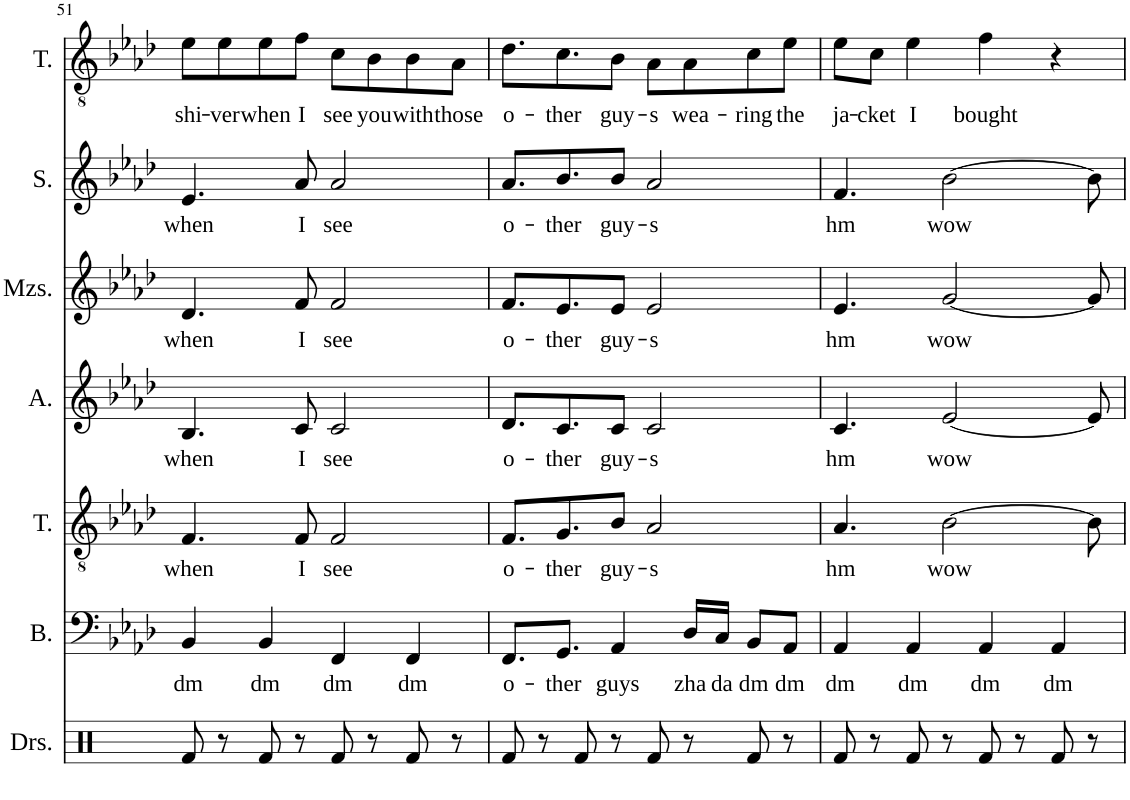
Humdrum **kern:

**kern	**kern	**text	**kern	**text	**kern	**text	**kern	**text	**kern	**text	**kern	**text
*part7	*part6	*part6	*part5	*part5	*part4	*part4	*part3	*part3	*part2	*part2	*part1	*part1
*staff7	*staff6	*staff6	*staff5	*staff5	*staff4	*staff4	*staff3	*staff3	*staff2	*staff2	*staff1	*staff1
*I"Drumset	*I"Bass	*	*I"Tenor	*	*I"Alto	*	*I"Mezzosoprano	*	*I"Soprano	*	*I"Tenor	*
*I'Drs.	*I'B.	*	*I'T.	*	*I'A.	*	*I'Mzs.	*	*I'S.	*	*I'T.	*
!!LO:PB:g=z
*clefX	*clefF4	*	*clefGv2	*	*clefG2	*	*clefG2	*	*clefG2	*	*clefGv2	*
*k[]	*k[b-e-a-d-]	*	*k[b-e-a-d-]	*	*k[b-e-a-d-]	*	*k[b-e-a-d-]	*	*k[b-e-a-d-]	*	*k[b-e-a-d-]	*
*M4/4	*M4/4	*	*M4/4	*	*M4/4	*	*M4/4	*	*M4/4	*	*M4/4	*
=51	=51	=51	=51	=51	=51	=51	=51	=51	=51	=51	=51	=51
!	!	!LO:LY:b	!	!LO:LY:b	!	!LO:LY:b	!	!LO:LY:b	!	!LO:LY:b	!	!LO:LY:b
8Rf/	4BB-/	dm	4.F/	when	4.B-/	when	4.d-/	when	4.e-/	when	8e-\L	shi-
!	!	!	!	!	!	!	!	!	!	!	!	!LO:LY:b
8r	.	.	.	.	.	.	.	.	.	.	8e-\	-ver
!	!	!LO:LY:b	!	!	!	!	!	!	!	!	!	!LO:LY:b
8Rf/	4BB-/	dm	.	.	.	.	.	.	.	.	8e-\	when
!	!	!	!	!LO:LY:b	!	!LO:LY:b	!	!LO:LY:b	!	!LO:LY:b	!	!LO:LY:b
8r	.	.	8F/	I	8c/	I	8f/	I	8a-/	I	8f\J	I
!	!	!LO:LY:b	!	!LO:LY:b	!	!LO:LY:b	!	!LO:LY:b	!	!LO:LY:b	!	!LO:LY:b
8Rf/	4FF/	dm	2F/	see	2c/	see	2f/	see	2a-/	see	8c\L	see
!	!	!	!	!	!	!	!	!	!	!	!	!LO:LY:b
8r	.	.	.	.	.	.	.	.	.	.	8B-\	you
!	!	!LO:LY:b	!	!	!	!	!	!	!	!	!	!LO:LY:b
8Rf/	4FF/	dm	.	.	.	.	.	.	.	.	8B-\	with
!	!	!	!	!	!	!	!	!	!	!	!	!LO:LY:b
8r	.	.	.	.	.	.	.	.	.	.	8A-\J	those
=52	=52	=52	=52	=52	=52	=52	=52	=52	=52	=52	=52	=52
!	!	!LO:LY:b	!	!LO:LY:b	!	!LO:LY:b	!	!LO:LY:b	!	!LO:LY:b	!	!LO:LY:b
8Rf/	8.FF/L	o-	8.F/L	o-	8.d-/L	o-	8.f/L	o-	8.a-/L	o-	8.d-\L	o-
8r	.	.	.	.	.	.	.	.	.	.	.	.
!	!	!LO:LY:b	!	!LO:LY:b	!	!LO:LY:b	!	!LO:LY:b	!	!LO:LY:b	!	!LO:LY:b
.	8.GG/J	-ther	8.G/	-ther	8.c/	-ther	8.e-/	-ther	8.b-/	-ther	8.c\	-ther
8Rf/	.	.	.	.	.	.	.	.	.	.	.	.
!	!	!LO:LY:b	!	!LO:LY:b	!	!LO:LY:b	!	!LO:LY:b	!	!LO:LY:b	!	!LO:LY:b
8r	4AA-/	guys	8B-/J	guy-	8c/J	guy-	8e-/J	guy-	8b-/J	guy-	8B-\J	guy-
!	!	!	!	!LO:LY:b	!	!LO:LY:b	!	!LO:LY:b	!	!LO:LY:b	!	!LO:LY:b
8Rf/	.	.	2A-/	-s	2c/	-s	2e-/	-s	2a-/	-s	8A-\L	-s
!	!	!LO:LY:b	!	!	!	!	!	!	!	!	!	!LO:LY:b
8r	16D-/LL	zha	.	.	.	.	.	.	.	.	8A-\	wea-
!	!	!LO:LY:b	!	!	!	!	!	!	!	!	!	!
.	16C/JJ	da	.	.	.	.	.	.	.	.	.	.
!	!	!LO:LY:b	!	!	!	!	!	!	!	!	!	!LO:LY:b
8Rf/	8BB-/L	dm	.	.	.	.	.	.	.	.	8c\	-ring
!	!	!LO:LY:b	!	!	!	!	!	!	!	!	!	!LO:LY:b
8r	8AA-/J	dm	.	.	.	.	.	.	.	.	8e-\J	the
=53	=53	=53	=53	=53	=53	=53	=53	=53	=53	=53	=53	=53
!	!	!LO:LY:b	!	!LO:LY:b	!	!LO:LY:b	!	!LO:LY:b	!	!LO:LY:b	!	!LO:LY:b
8Rf/	4AA-/	dm	4.A-/	hm	4.c/	hm	4.e-/	hm	4.f/	hm	8e-\L	ja-
!	!	!	!	!	!	!	!	!	!	!	!	!LO:LY:b
8r	.	.	.	.	.	.	.	.	.	.	8c\J	-cket
!	!	!LO:LY:b	!	!	!	!	!	!	!	!	!	!LO:LY:b
8Rf/	4AA-/	dm	.	.	.	.	.	.	.	.	4e-\	I
!	!	!	!	!LO:LY:b	!	!LO:LY:b	!	!LO:LY:b	!	!LO:LY:b	!	!
8r	.	.	[2B-\	wow	[2e-/	wow	[2g/	wow	[2b-\	wow	.	.
!	!	!LO:LY:b	!	!	!	!	!	!	!	!	!	!LO:LY:b
8Rf/	4AA-/	dm	.	.	.	.	.	.	.	.	4f\	bought
8r	.	.	.	.	.	.	.	.	.	.	.	.
!	!	!LO:LY:b	!	!	!	!	!	!	!	!	!	!
8Rf/	4AA-/	dm	.	.	.	.	.	.	.	.	4r	.
8r	.	.	8B-\]	.	8e-/]	.	8g/]	.	8b-\]	.	.	.
=	=	=	=	=	=	=	=	=	=	=	=	=
*-	*-	*-	*-	*-	*-	*-	*-	*-	*-	*-	*-	*-
